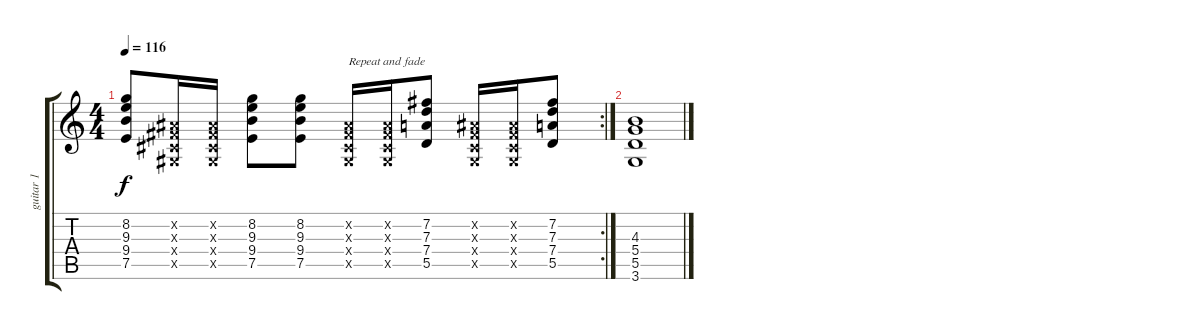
\track ("guitar 1" "guitar 1") {instrument acousticguitarsteel}
\staff {score tabs}
\tuning (E4 B3 G3 D3 A2 E2) {hide}
\rc 2
\ts (4 4)
\tempo 116
\clef g2
\ks c
(8.2 9.3 9.4 7.5).8{dy f} (-1.2{x} -1.3{x} -1.4{x} -1.5{x}).16 (-1.2{x} -1.3{x} -1.4{x} -1.5{x}).16 (8.2 9.3 9.4 7.5).8 (8.2 9.3 9.4 7.5).8 (-1.2{x} -1.3{x} -1.4{x} -1.5{x}).16{txt "Repeat and fade"} (-1.2{x} -1.3{x} -1.4{x} -1.5{x}).16 (7.2 7.3 7.4 5.5).8 (-1.2{x} -1.3{x} -1.4{x} -1.5{x}).16 (-1.2{x} -1.3{x} -1.4{x} -1.5{x}).16 (7.2 7.3 7.4 5.5).8 |
(4.3 5.4 5.5 3.6).1
